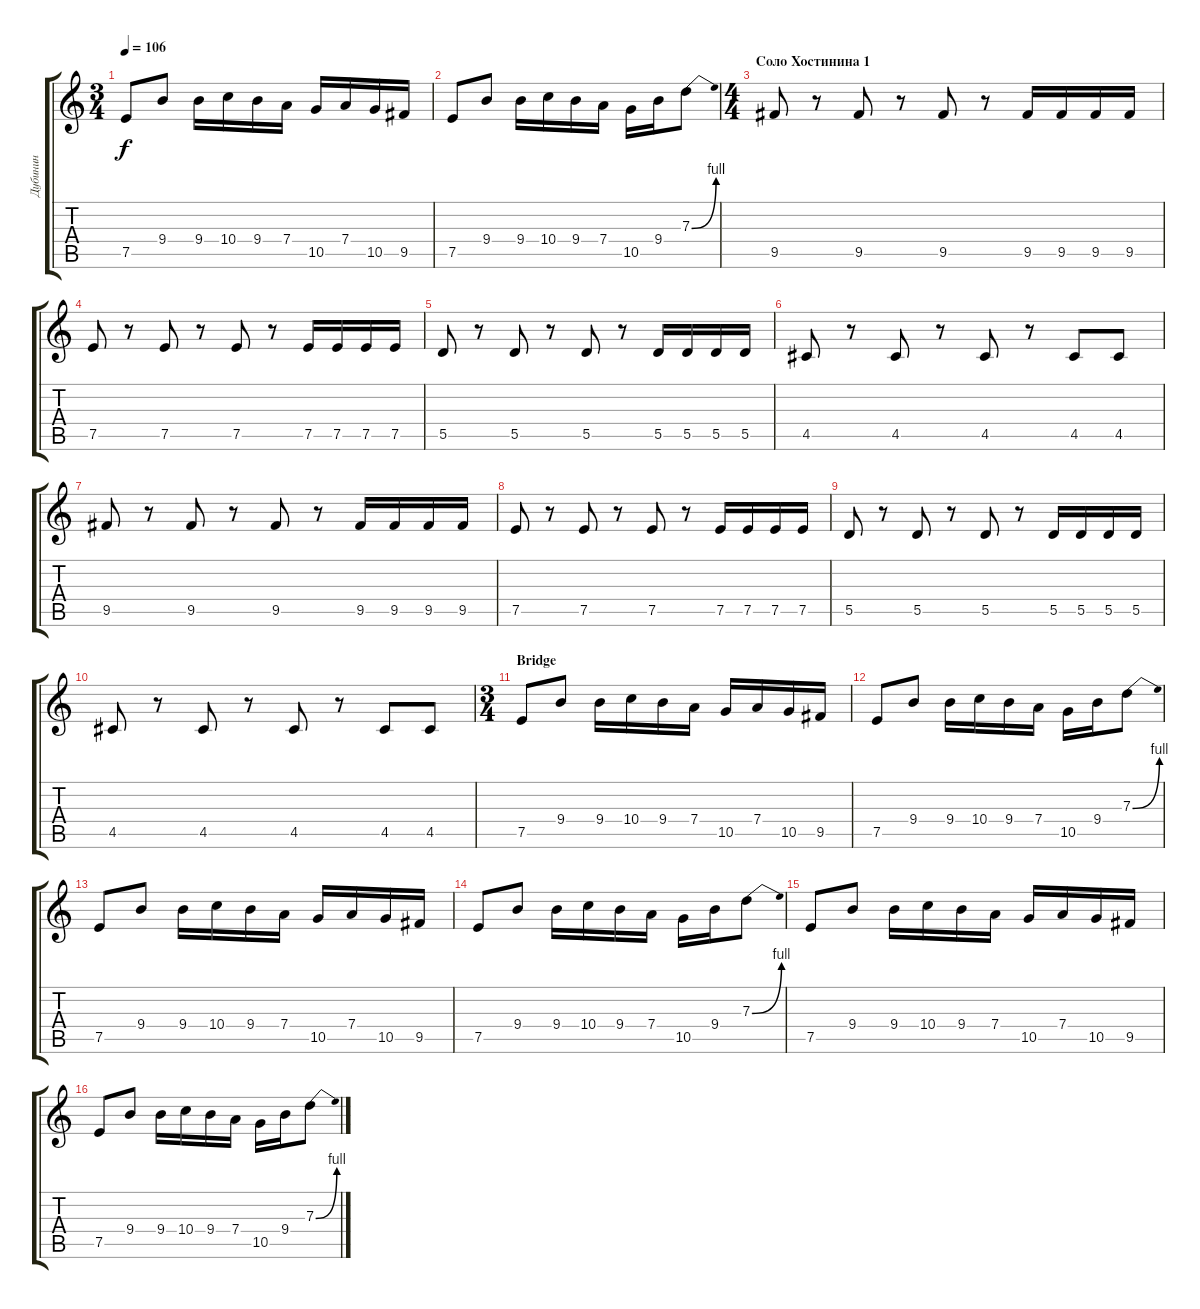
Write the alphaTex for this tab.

\track ("Дубинин" "Дубинин") {instrument electricbassfinger}
\staff {score tabs}
\tuning (E4 B3 G3 D3 A2 E2) {hide}
\ts (3 4)
\tempo 106
\clef g2
\ks c
7.5.8{dy f} 9.4.8 9.4.16 10.4.16 9.4.16 7.4.16 10.5.16 7.4.16 10.5.16 9.5.16 |
7.5.8 9.4.8 9.4.16 10.4.16 9.4.16 7.4.16 10.5.16 9.4.16 7.3{be (bend 0 0 60 4)}.8 |
\ts (4 4)
\section ("" "Соло Хостинина 1")
9.5.8 r.8 9.5.8 r.8 9.5.8 r.8 9.5.16 9.5.16 9.5.16 9.5.16 |
7.5.8 r.8 7.5.8 r.8 7.5.8 r.8 7.5.16 7.5.16 7.5.16 7.5.16 |
5.5.8 r.8 5.5.8 r.8 5.5.8 r.8 5.5.16 5.5.16 5.5.16 5.5.16 |
4.5.8 r.8 4.5.8 r.8 4.5.8 r.8 4.5.8 4.5.8 |
9.5.8 r.8 9.5.8 r.8 9.5.8 r.8 9.5.16 9.5.16 9.5.16 9.5.16 |
7.5.8 r.8 7.5.8 r.8 7.5.8 r.8 7.5.16 7.5.16 7.5.16 7.5.16 |
5.5.8 r.8 5.5.8 r.8 5.5.8 r.8 5.5.16 5.5.16 5.5.16 5.5.16 |
4.5.8 r.8 4.5.8 r.8 4.5.8 r.8 4.5.8 4.5.8 |
\ts (3 4)
\section ("" "Bridge")
7.5.8 9.4.8 9.4.16 10.4.16 9.4.16 7.4.16 10.5.16 7.4.16 10.5.16 9.5.16 |
7.5.8 9.4.8 9.4.16 10.4.16 9.4.16 7.4.16 10.5.16 9.4.16 7.3{be (bend 0 0 60 4)}.8 |
7.5.8 9.4.8 9.4.16 10.4.16 9.4.16 7.4.16 10.5.16 7.4.16 10.5.16 9.5.16 |
7.5.8 9.4.8 9.4.16 10.4.16 9.4.16 7.4.16 10.5.16 9.4.16 7.3{be (bend 0 0 60 4)}.8 |
7.5.8 9.4.8 9.4.16 10.4.16 9.4.16 7.4.16 10.5.16 7.4.16 10.5.16 9.5.16 |
7.5.8 9.4.8 9.4.16 10.4.16 9.4.16 7.4.16 10.5.16 9.4.16 7.3{be (bend 0 0 60 4)}.8
